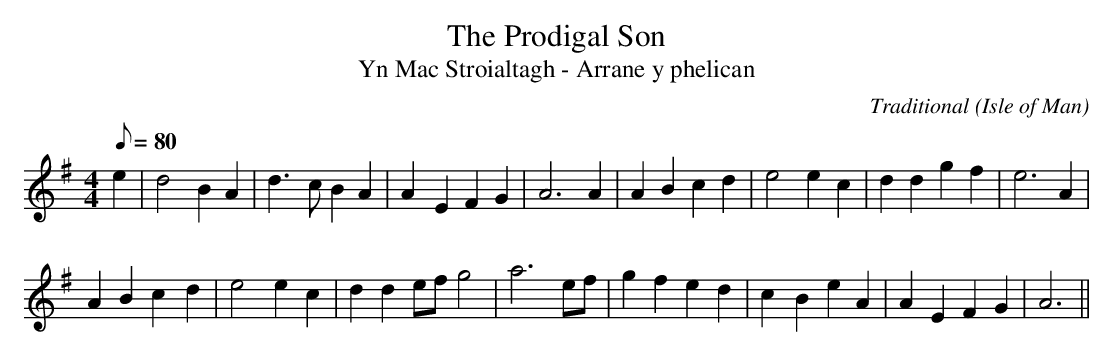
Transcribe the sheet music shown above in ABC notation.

X:1
T:The Prodigal Son
T:Yn Mac Stroialtagh - Arrane y phelican
C:Traditional
O:Isle of Man
M:4/4
Q:80
L:1/4
K:G
e|d2 BA|d3/2-c/ BA|A-E F G|A3 A|AB cd|e2 ec|dd gf|e3 A|
AB c-d|e2 ec|dd e/f/ g2|a3 e/f/|gf ed|c-B eA|AE FG|A3||
